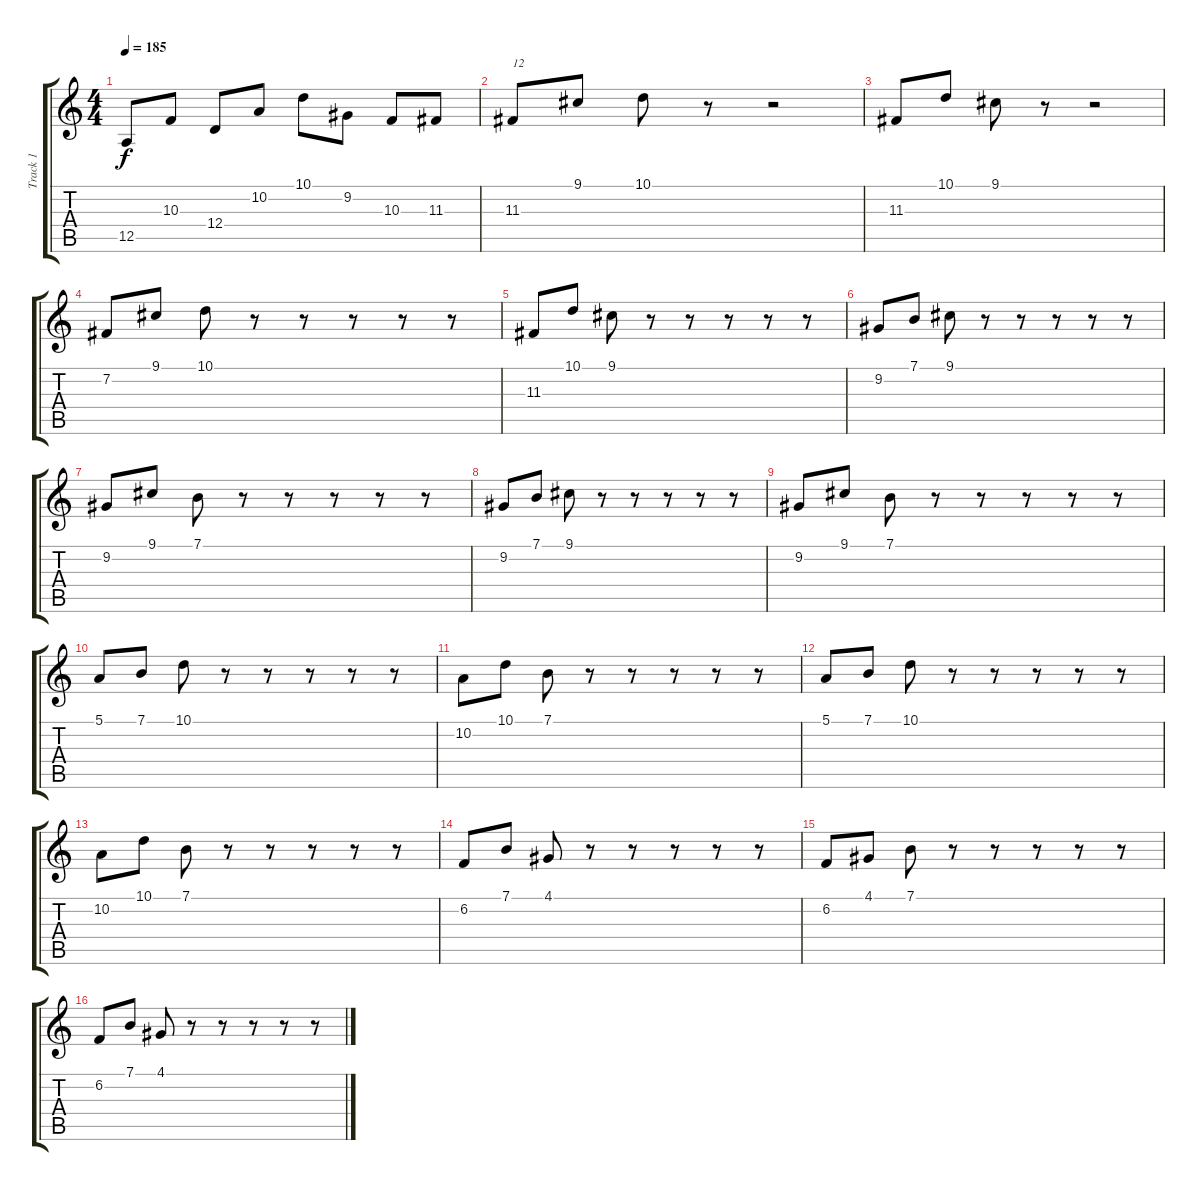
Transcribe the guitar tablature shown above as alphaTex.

\track ("Track 1" "Track 1") {instrument violin}
\staff {score tabs}
\tuning (E4 B3 G3 D3 A2 E2) {hide}
\ts (4 4)
\tempo 185
\clef g2
\ks c
12.5.8{dy f} 10.3.8 12.4.8 10.2.8 10.1.8 9.2.8 10.3.8 11.3.8 |
\section ("" "")
11.3.8{txt "12"} 9.1.8 10.1.8 r.8 r.2 |
11.3.8 10.1.8 9.1.8 r.8 r.2 |
7.2.8 9.1.8 10.1.8 r.8 r.8 r.8 r.8 r.8 |
11.3.8 10.1.8 9.1.8 r.8 r.8 r.8 r.8 r.8 |
9.2.8 7.1.8 9.1.8 r.8 r.8 r.8 r.8 r.8 |
9.2.8 9.1.8 7.1.8 r.8 r.8 r.8 r.8 r.8 |
9.2.8 7.1.8 9.1.8 r.8 r.8 r.8 r.8 r.8 |
9.2.8 9.1.8 7.1.8 r.8 r.8 r.8 r.8 r.8 |
5.1.8 7.1.8 10.1.8 r.8 r.8 r.8 r.8 r.8 |
10.2.8 10.1.8 7.1.8 r.8 r.8 r.8 r.8 r.8 |
5.1.8 7.1.8 10.1.8 r.8 r.8 r.8 r.8 r.8 |
10.2.8 10.1.8 7.1.8 r.8 r.8 r.8 r.8 r.8 |
6.2.8 7.1.8 4.1.8 r.8 r.8 r.8 r.8 r.8 |
6.2.8 4.1.8 7.1.8 r.8 r.8 r.8 r.8 r.8 |
6.2.8 7.1.8 4.1.8 r.8 r.8 r.8 r.8 r.8
